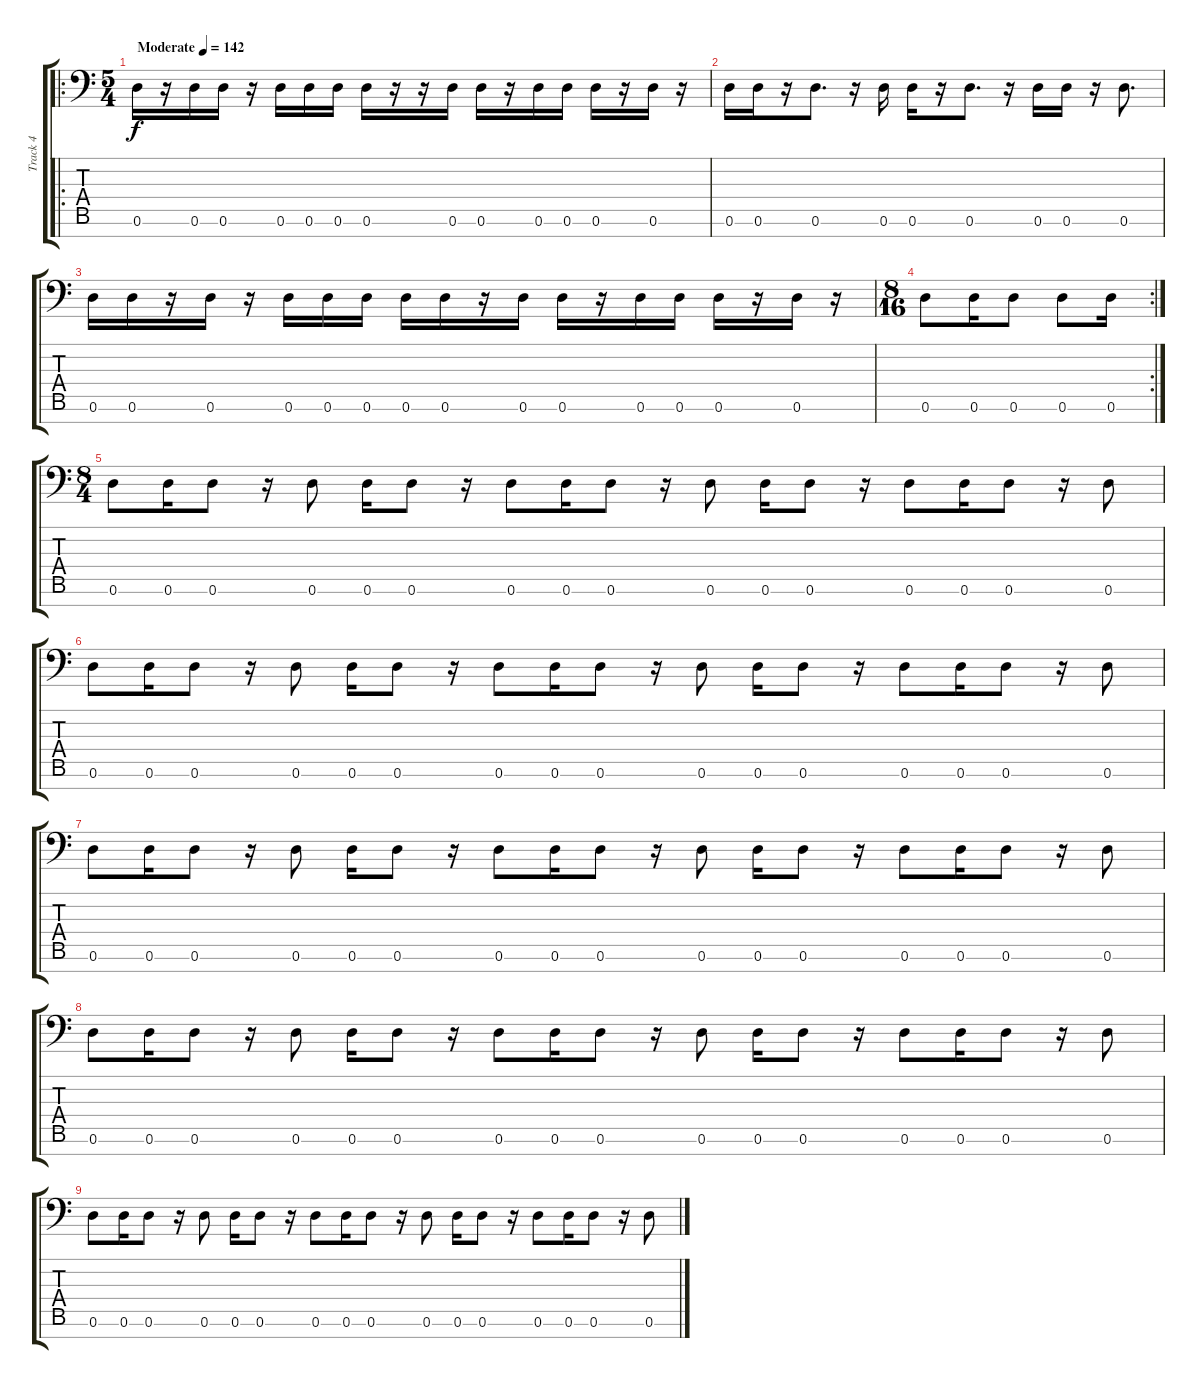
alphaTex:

\track ("Track 4" "Track 4") {instrument distortionguitar}
\staff {score tabs}
\tuning (E4 B3 G3 D3 A2 D2 A1) {hide}
\ro
\ts (5 4)
\tempo (142 "Moderate")
\clef f4
\ks c
0.6.16{dy f instrument distortionguitar} r.16 0.6.16 0.6.16 r.16 0.6.16 0.6.16 0.6.16 0.6.16 r.16 r.16 0.6.16 0.6.16 r.16 0.6.16 0.6.16 0.6.16 r.16 0.6.16 r.16 |
0.6.16 0.6.16 r.16 0.6.8{d} r.16 0.6.16 0.6.16 r.16 0.6.8{d} r.16 0.6.16 0.6.16 r.16 0.6.8{d} |
0.6.16 0.6.16 r.16 0.6.16 r.16 0.6.16 0.6.16 0.6.16 0.6.16 0.6.16 r.16 0.6.16 0.6.16 r.16 0.6.16 0.6.16 0.6.16 r.16 0.6.16 r.16 |
\rc 2
\ts (8 16)
0.6.8 0.6.16 0.6.8 0.6.8 0.6.16 |
\ts (8 4)
0.6.8 0.6.16 0.6.8 r.16 0.6.8 0.6.16 0.6.8 r.16 0.6.8 0.6.16 0.6.8 r.16 0.6.8 0.6.16 0.6.8 r.16 0.6.8 0.6.16 0.6.8 r.16 0.6.8 |
0.6.8 0.6.16 0.6.8 r.16 0.6.8 0.6.16 0.6.8 r.16 0.6.8 0.6.16 0.6.8 r.16 0.6.8 0.6.16 0.6.8 r.16 0.6.8 0.6.16 0.6.8 r.16 0.6.8 |
0.6.8 0.6.16 0.6.8 r.16 0.6.8 0.6.16 0.6.8 r.16 0.6.8 0.6.16 0.6.8 r.16 0.6.8 0.6.16 0.6.8 r.16 0.6.8 0.6.16 0.6.8 r.16 0.6.8 |
0.6.8 0.6.16 0.6.8 r.16 0.6.8 0.6.16 0.6.8 r.16 0.6.8 0.6.16 0.6.8 r.16 0.6.8 0.6.16 0.6.8 r.16 0.6.8 0.6.16 0.6.8 r.16 0.6.8 |
0.6.8 0.6.16 0.6.8 r.16 0.6.8 0.6.16 0.6.8 r.16 0.6.8 0.6.16 0.6.8 r.16 0.6.8 0.6.16 0.6.8 r.16 0.6.8 0.6.16 0.6.8 r.16 0.6.8
